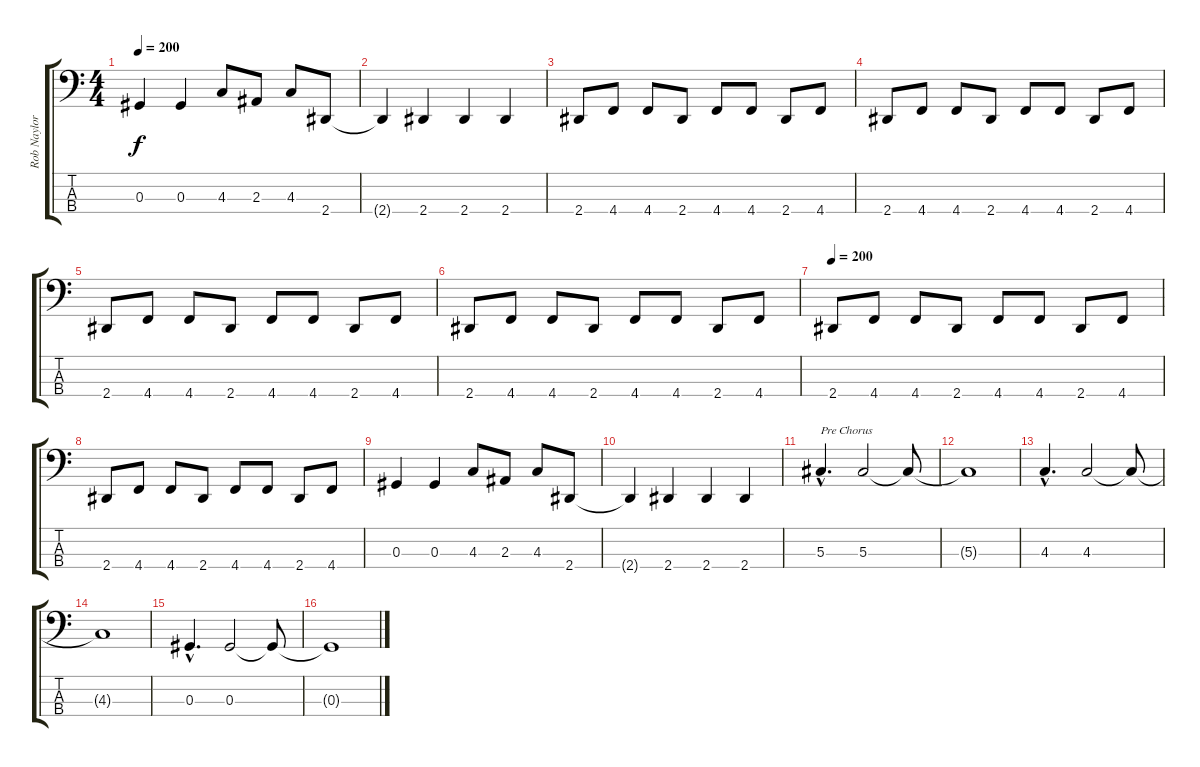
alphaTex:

\track ("Rob Naylor" "Rob Naylor") {instrument electricbasspick}
\staff {score tabs}
\tuning (Gb2 Db2 Ab1 Db1) {hide}
\ts (4 4)
\tempo 200
\clef f4
\ks c
0.3.4{dy f} 0.3.4 4.3.8 2.3.8 4.3.8 2.4.8 |
2.4{t}.4 2.4.4 2.4.4 2.4.4 |
2.4.8 4.4.8 4.4.8 2.4.8 4.4.8 4.4.8 2.4.8 4.4.8 |
2.4.8 4.4.8 4.4.8 2.4.8 4.4.8 4.4.8 2.4.8 4.4.8 |
2.4.8 4.4.8 4.4.8 2.4.8 4.4.8 4.4.8 2.4.8 4.4.8 |
2.4.8 4.4.8 4.4.8 2.4.8 4.4.8 4.4.8 2.4.8 4.4.8 |
\tempo 200
2.4.8 4.4.8 4.4.8 2.4.8 4.4.8 4.4.8 2.4.8 4.4.8 |
2.4.8 4.4.8 4.4.8 2.4.8 4.4.8 4.4.8 2.4.8 4.4.8 |
0.3.4 0.3.4 4.3.8 2.3.8 4.3.8 2.4.8 |
2.4{t}.4 2.4.4 2.4.4 2.4.4 |
5.3{hac}.4{d txt "Pre Chorus"} 5.3.2 5.3{t}.8 |
5.3{t}.1 |
4.3{hac}.4{d} 4.3.2 4.3{t}.8 |
4.3{t}.1 |
0.3{hac}.4{d} 0.3.2 0.3{t}.8 |
0.3{t}.1
